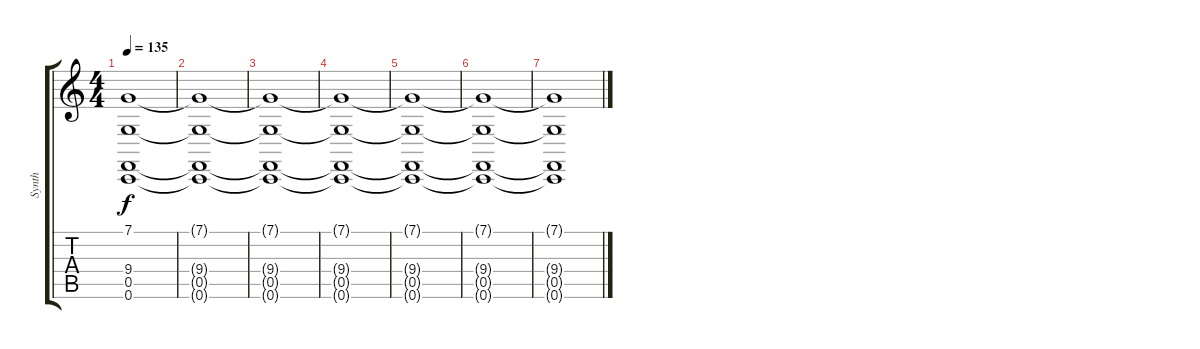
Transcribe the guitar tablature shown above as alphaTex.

\track ("Synth" "Synth") {instrument pad8sweep}
\staff {score tabs}
\tuning (C4 G3 Eb3 Bb2 F2 C2) {hide}
\ts (4 4)
\tempo 135
\clef g2
\ks c
(7.1{t} 9.4{t} 0.5{t} 0.6{t}).1{dy f} |
(7.1{t} 9.4{t} 0.5{t} 0.6{t}).1 |
(7.1{t} 9.4{t} 0.5{t} 0.6{t}).1 |
(7.1{t} 9.4{t} 0.5{t} 0.6{t}).1 |
(7.1{t} 9.4{t} 0.5{t} 0.6{t}).1 |
(7.1{t} 9.4{t} 0.5{t} 0.6{t}).1 |
(7.1{t} 9.4{t} 0.5{t} 0.6{t}).1
